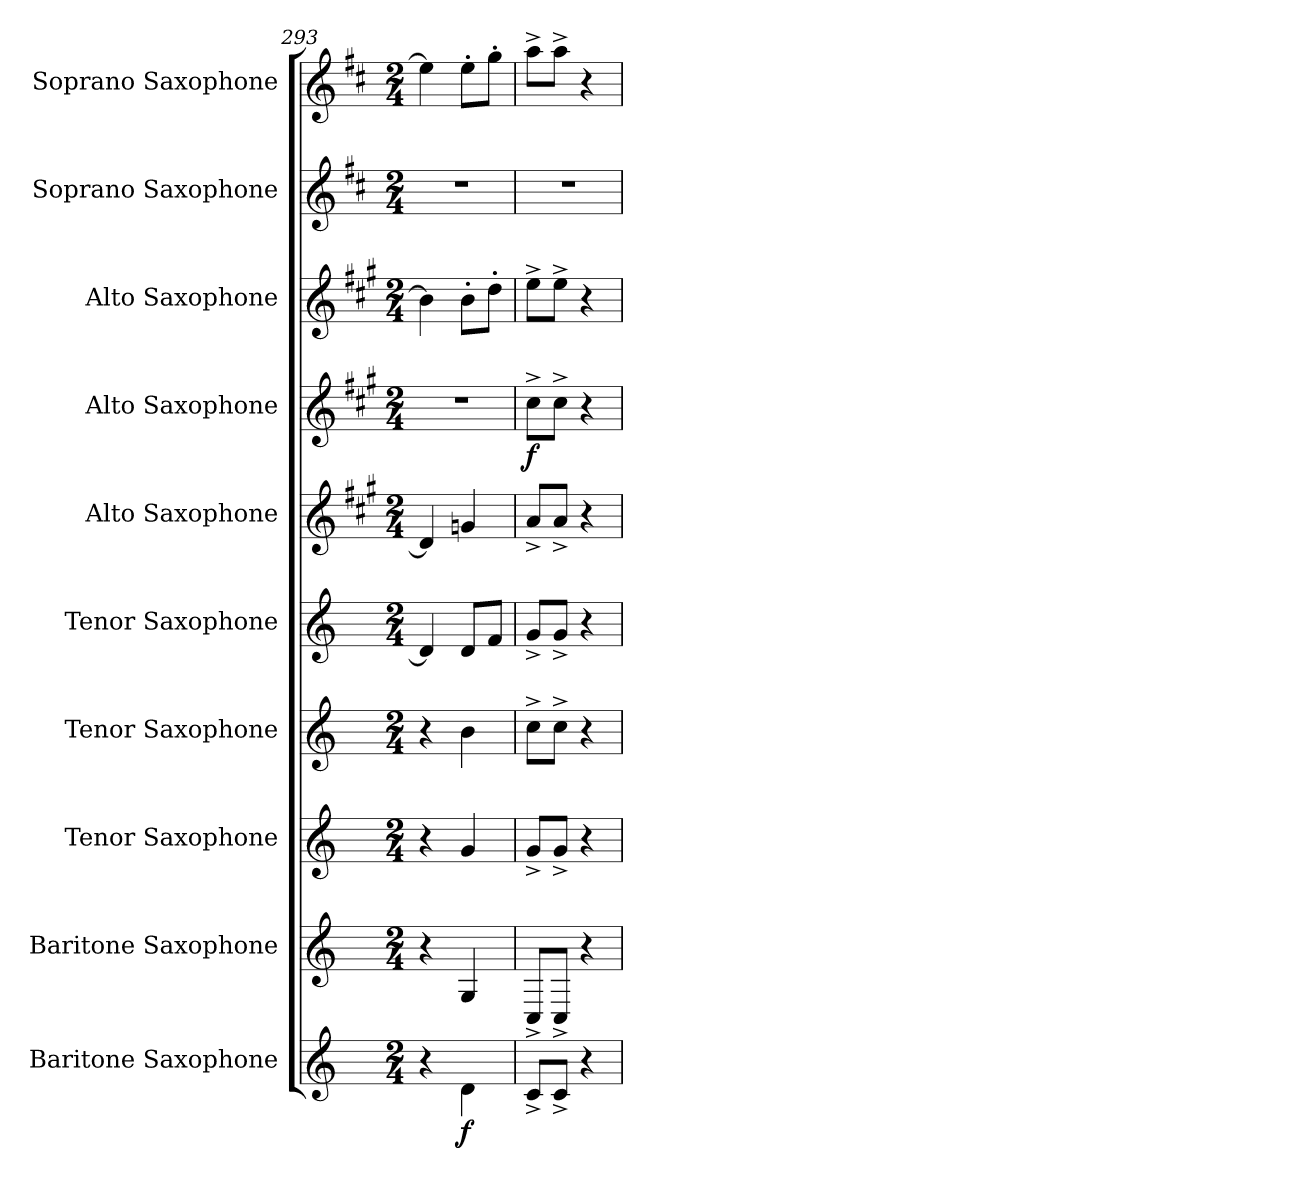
**kern	**dynam	**kern	**kern	**kern	**kern	**kern	**kern	**dynam	**kern	**kern	**kern
*part10	*part10	*part9	*part8	*part7	*part6	*part5	*part4	*part4	*part3	*part2	*part1
*staff10	*staff10	*staff9	*staff8	*staff7	*staff6	*staff5	*staff4	*staff4	*staff3	*staff2	*staff1
*I"Baritone Saxophone	*	*I"Baritone Saxophone	*I"Tenor Saxophone	*I"Tenor Saxophone	*I"Tenor Saxophone	*I"Alto Saxophone	*I"Alto Saxophone	*	*I"Alto Saxophone	*I"Soprano Saxophone	*I"Soprano Saxophone
*I'Bar. Sax.	*	*I'Bar. Sax.	*I'T. Sax.	*I'T. Sax.	*I'T. Sax.	*I'A. Sax.	*I'A. Sax.	*	*I'A. Sax.	*I'S. Sax.	*I'S. Sax.
*clefG2	*	*clefG2	*clefG2	*clefG2	*clefG2	*clefG2	*clefG2	*	*clefG2	*clefG2	*clefG2
*ITrd12c21	*	*ITrd12c21	*ITrd8c14	*ITrd8c14	*ITrd8c14	*ITrd5c9	*ITrd5c9	*	*ITrd5c9	*ITrd1c2	*ITrd1c2
*k[]	*	*k[]	*k[]	*k[]	*k[]	*k[]	*k[]	*	*k[]	*k[]	*k[]
*M2/4	*	*M2/4	*M2/4	*M2/4	*M2/4	*M2/4	*M2/4	*	*M2/4	*M2/4	*M2/4
=293	=293	=293	=293	=293	=293	=293	=293	=293	=293	=293	=293
4r	.	4r	4r	4r	4D/]	4F#/]	2r	.	4d\]	2r	4dd\]
!	!LO:DY:b	!	!	!	!	!	!	!	!	!	!
4D\	f	4GG/	4G/	4B\	8D/L	4B-X/	.	.	8d'\L	.	8dd'\L
.	.	.	.	.	8F/J	.	.	.	8f'\J	.	8ff'\J
=294	=294	=294	=294	=294	=294	=294	=294	=294	=294	=294	=294
!	!	!	!	!	!	!	!	!LO:DY:b	!	!	!
8C^/L	.	8CC^/L	8G^/L	8c^\L	8G^/L	8c^/L	8e^\L	f	8g^\L	2r	8gg^\L
8C^/J	.	8CC^/J	8G^/J	8c^\J	8G^/J	8c^/J	8e^\J	.	8g^\J	.	8gg^\J
4r	.	4r	4r	4r	4r	4r	4r	.	4r	.	4r
=	=	=	=	=	=	=	=	=	=	=	=
*-	*-	*-	*-	*-	*-	*-	*-	*-	*-	*-	*-
